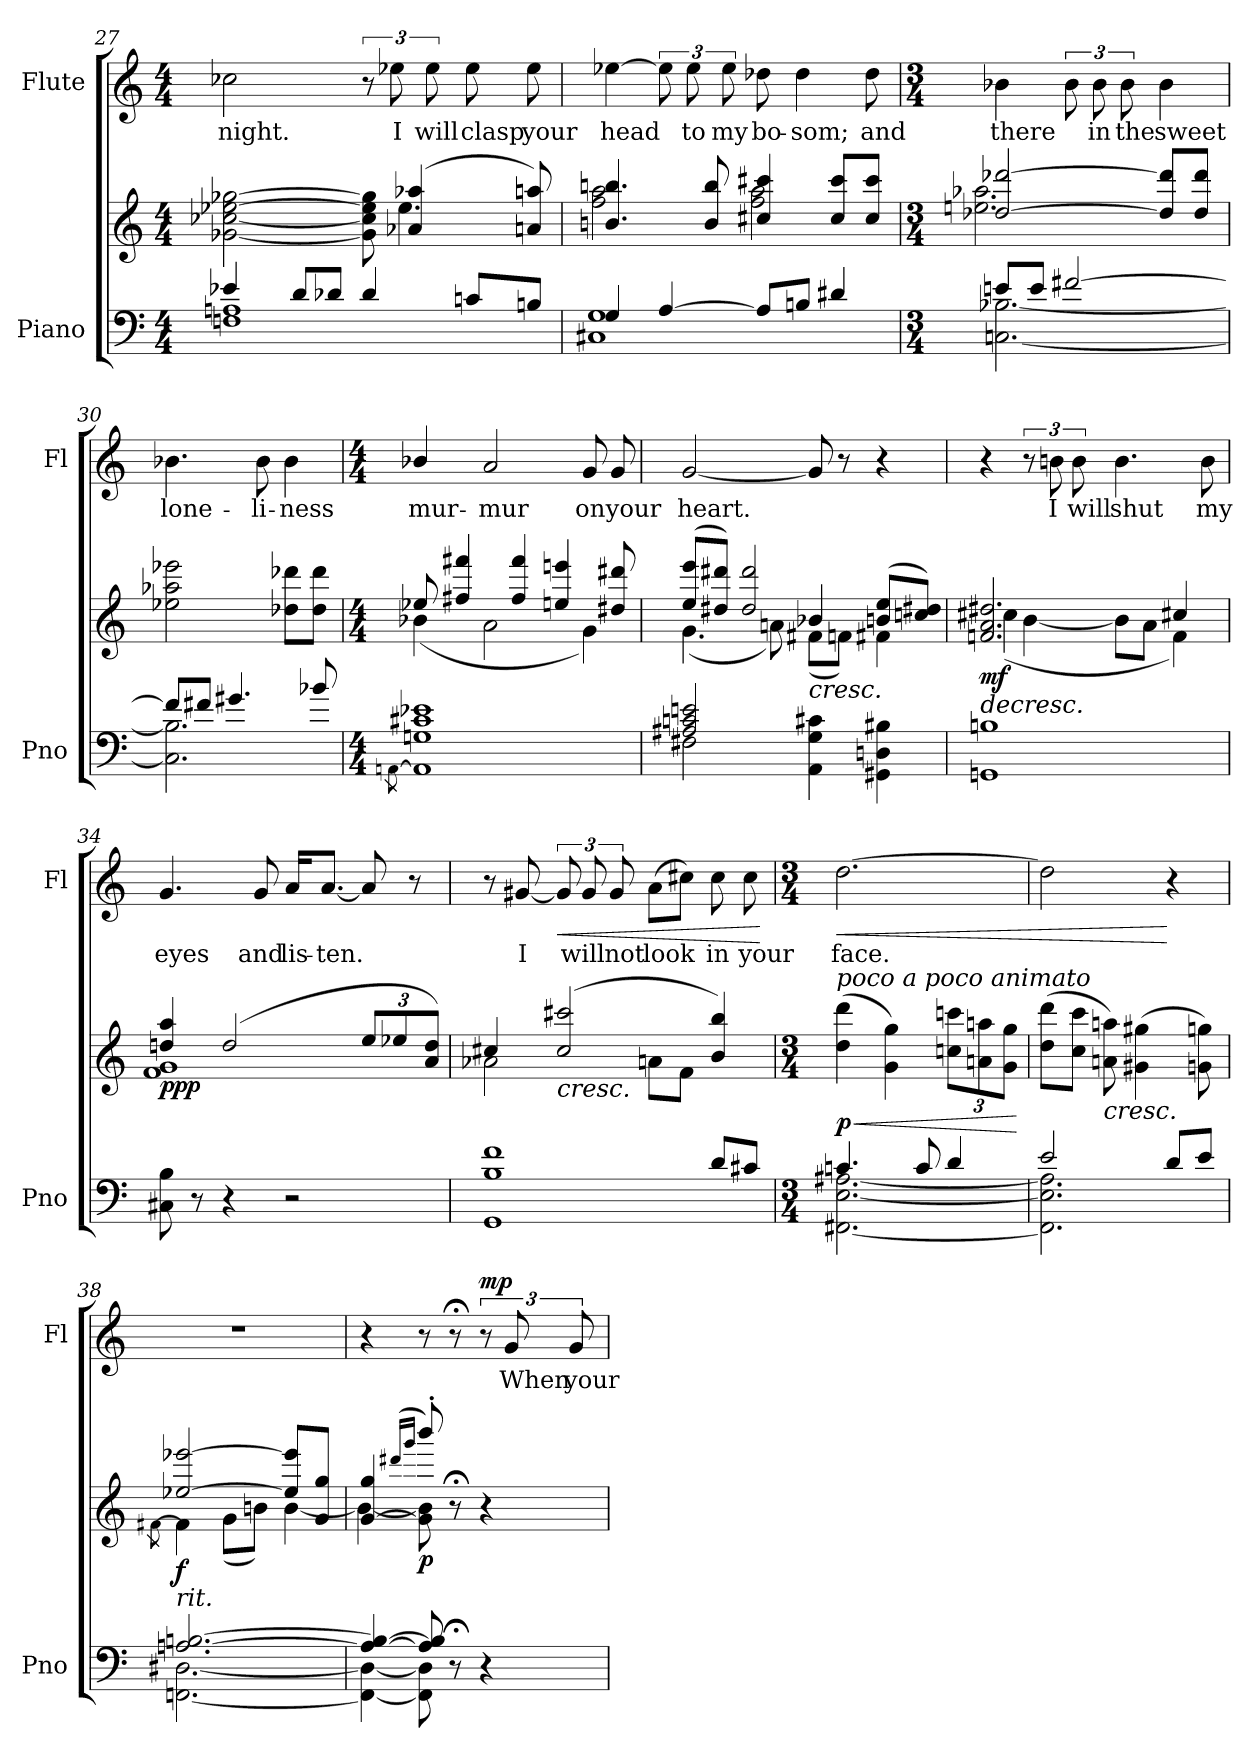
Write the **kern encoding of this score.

**kern	**kern	**dynam	**kern	**text	**dynam
*part2	*part2	*part2	*part1	*part1	*part1
*staff3	*staff2	*staff2/3	*staff1	*staff1	*staff1
*I"Piano	*	*	*I"Flute	*	*
*I'Pno	*	*	*I'Fl	*	*
*clefF4	*clefG2	*	*clefG2	*	*
*k[]	*k[]	*	*k[]	*	*
*M4/4	*M4/4	*	*M4/4	*	*
=27	=27	=27	=27	=27	=27
*^	*^	*	*	*	*
!	!	!	!	!	!	!LO:LY:b	!
4e-X/	1Fn 1An	[2g-X\ [2cc-X\ [2ee-X\ [2gg-X\	8ryy	.	2cc-X\	night.	.
*	*	*v	*v	*	*	*	*
8d/L	.	.	.	.	.	.
8d-X/J	.	.	.	.	.	.
4d-/	.	8g-\] 8cc-\] 8ee-\] 8gg-\]	.	12r	.	.
!	!	!	!	!	!LO:LY:b	!
.	.	.	.	12ee-X\	I	.
*	*	*^	*	*	*	*
.	.	(>4a-X/ 4aa-X/	4.ee-\	.	.	.	.
!	!	!	!	!	!	!LO:LY:b	!
.	.	.	.	.	12ee-\	will	.
!	!	!	!	!	!	!LO:LY:b	!
8cn/L	.	.	.	.	8ee-\	clasp	.
!	!	!	!	!	!	!LO:LY:b	!
8Bn/J	.	8an/ 8aan/)	.	.	8ee-\	your	.
=28	=28	=28	=28	=28	=28	=28	=28
!	!	!	!	!	!	!LO:LY:b	!
4G/	1C#X 1G	4.bn/ 4.bbn/	2ff\ 2aa\	.	[4ee-X\	head	.
[4A/	.	.	.	.	12ee-\]	.	.
!	!	!	!	!	!	!LO:LY:b	!
.	.	.	.	.	12ee-\	to	.
.	.	8b/ 8bb/	.	.	.	.	.
!	!	!	!	!	!	!LO:LY:b	!
.	.	.	.	.	12ee-\	my	.
!	!	!	!	!	!	!LO:LY:b	!
8A/L]	.	4cc#X/ 4ccc#X/	2ff\ 2aa\	.	8dd-X\	bo-	.
!	!	!	!	!	!	!LO:LY:b	!
8Bn/J	.	.	.	.	4dd-\	-som;	.
4d#X/	.	8cc#/ 8ccc#/L	.	.	.	.	.
!	!	!	!	!	!	!LO:LY:b	!
.	.	8cc#/ 8ccc#/J	.	.	8dd-\	and	.
!!LO:PB:g=z
=29	=29	=29	=29	=29	=29	=29	=29
*M3/4	*	*M3/4	*	*	*M3/4	*	*
!	!	!	!	!	!	!LO:LY:b	!
8en/L	[2.Cn\ [2.B-X\	[<2dd-X/ [2ddd-X/	2.een\ 2.aa-X\	.	4b-X\	there	.
8e/J	.	.	.	.	.	.	.
[2f#X/	.	.	.	.	12b-\	.	.
!	!	!	!	!	!	!LO:LY:b	!
.	.	.	.	.	12b-\	in	.
!	!	!	!	!	!	!LO:LY:b	!
.	.	.	.	.	12b-\	the	.
!	!	!	!	!	!	!LO:LY:b	!
.	.	8dd-/] 8ddd-/]L	.	.	4b-\	sweet	.
.	.	8dd-/ 8ddd-/J	.	.	.	.	.
*	*	*v	*v	*	*	*	*
=30	=30	=30	=30	=30	=30	=30
!	!	!	!	!	!LO:LY:b	!
8f#/L]	2.C\] 2.B-\]	2ee-X\ 2aa-X\ 2eee-X\	.	4.b-X\	lone-	.
8f#X/J	.	.	.	.	.	.
4.g#X/	.	.	.	.	.	.
!	!	!	!	!	!LO:LY:b	!
.	.	.	.	8b-\	-li-	.
!	!	!	!	!	!LO:LY:b	!
.	.	8dd-X\ 8ddd-X\L	.	4b-\	-ness	.
8b-X/	.	8dd-\ 8ddd-\J	.	.	.	.
*v	*v	*	*	*	*	*
=31	=31	=31	=31	=31	=31
*M4/4	*M4/4	*	*M4/4	*	*
[<8qAAn\	.	.	.	.	.
*	*^	*	*	*	*
!	!	!	!	!	!LO:LY:b	!
1AA] 1Gn 1c#X 1e-X	8ee-X/	(4b-X\	.	4b-X/	mur-	.
.	4ff#X/ 4fff#X/	.	.	.	.	.
!	!	!	!	!	!LO:LY:b	!
.	.	2a\	.	2a/	-mur	.
.	4ff#/ 4fff#/	.	.	.	.	.
.	4een/ 4eeen/	.	.	.	.	.
!	!	!	!	!	!LO:LY:b	!
.	.	4g\)	.	8g/	on	.
!	!	!	!	!	!LO:LY:b	!
.	8dd#X/ 8ddd#X/	.	.	8g/	your	.
!!LO:LB:g=z
=32	=32	=32	=32	=32	=32	=32
*^	*	*^	*	*	*	*
!	!	!	!	!	!	!	!LO:LY:b	!
2A#X/ 2cn/ 2en/	2F#X\	(<8ee/ 8eee/L	(4.g\	2ryy	.	[2g/	heart.	.
.	.	8dd#X/ 8ddd#X/J)	.	.	.	.	.	.
.	.	2dd#/ 2ddd#/	.	.	.	.	.	.
.	.	.	8an\)	.	.	.	.	.
!	!	!	!	!	!LO:HP:b	!	!	!
4AA\ 4G\ 4c#X\	2ryy	.	(8f#X\L	4b-X/	<	8g/]	.	.
.	.	.	8fn\J)	.	.	8r	.	.
4GG#X\ 4Dn\ 4B#X\	.	(8bn/ 8ee/L	4f#X\	4ryy	.	4r	.	.
.	.	8ccn/ 8dd#X/J)	.	.	.	.	.	.
*v	*v	*	*	*	*	*	*	*
*	*v	*v	*v	*	*	*	*
=33	=33	=33	=33	=33	=33
!	!	!LO:HP:b	!	!	!
*	*^	*	*	*	*
!	!	!	!LO:DY:n=1:b	!	!	!
1GGn 1Bn	2.fn/ 2.a/ 2.dd#X/	(4cc#X\	> mf	4r	.	.
.	.	[4b\	.	12r	.	.
!	!	!	!	!	!LO:LY:b	!
.	.	.	.	12bn\	I	.
!	!	!	!	!	!LO:LY:b	!
.	.	.	.	12b\	will	.
!	!	!	!	!	!LO:LY:b	!
.	.	8b\L]	.	4.b\	shut	.
.	.	8a\J	.	.	.	.
.	4cc#X/	4f\)	[	.	.	.
!	!	!	!	!	!LO:LY:b	!
.	.	.	.	8b\	my	.
=34	=34	=34	=34	=34	=34	=34
!	!	!	!LO:DY:b	!	!LO:LY:b	!
8C#X\ 8B\	4ddn/ 4aa/	1f 1g	ppp	4.g/	eyes	.
8r	.	.	.	.	.	.
4r	(2dd/	.	.	.	.	.
!	!	!	!	!	!LO:LY:b	!
.	.	.	.	8g/	and	.
!	!	!	!	!	!LO:LY:b	!
2r	.	.	.	16a/KL	lis-	.
!	!	!	!	!	!LO:LY:b	!
.	.	.	.	[8.a/J	-ten.	.
*	*Xbrackettup	*	*	*	*	*
.	12ee/L	.	.	8a/]	.	.
.	12ee-X/	.	.	.	.	.
.	.	.	.	8r	.	.
.	12a/ 12dd/J)	.	.	.	.	.
!!LO:LB:g=z
=35	=35	=35	=35	=35	=35	=35
*^	*	*	*	*	*	*
2.ryy	1GG 1B 1f	4cc#X/	2a-X\	.	8r	.	.
!	!	!	!	!	!	!LO:LY:b	!
.	.	.	.	.	[8g#X/	I	.
!	!	!	!	!LO:HP:b	!	!	!LO:HP:b
.	.	(2cc#/ 2ccc#X/	.	<	12g#/]	.	<
!	!	!	!	!	!	!LO:LY:b	!
.	.	.	.	.	12g#/	will	.
!	!	!	!	!	!	!LO:LY:b	!
.	.	.	.	.	12g#/	not	.
!	!	!	!	!	!	!LO:LY:b	!
.	.	.	(8an\L	.	(8a\L	look	.
.	.	.	8f\J	.	8cc#X\J)	.	.
!	!	!	!	!	!	!LO:LY:b	!
8d/L	.	4b/ 4bb/)	4ryy	.	8cc#\	in	.
!	!	!	!	!	!	!LO:LY:b	!
8c#X/J)	.	.	.	.	8cc#\	your	.
*v	*v	*	*	*	*	*	*
*	*v	*v	*	*	*	*
.	.	]	.	.	[
=36	=36	=36	=36	=36	=36
*M3/4	*M3/4	*	*M3/4	*	*
*^	*	*	*	*	*
!	!	!LO:TX:a:i:t=poco a poco animato	!	!	!	!
!	!	!	!LO:HP:b	!	!LO:LY:b	!LO:HP:b
!	!	!	!LO:DY:n=1:b	!	!	!
4.cn/	[2.FF#X\ [2.E\ [2.A#X\	(4dd\ 4ddd\	< p	[2.dd\	face.	<
.	.	4g\ 4gg\)	.	.	.	.
8c/	.	.	.	.	.	.
4d/	.	12ccn\ 12cccn\L	.	.	.	.
.	.	12an\ 12aan\	.	.	.	.
.	.	12g\ 12gg\J	.	.	.	.
*v	*v	*	*	*	*	*
.	.	[	.	.	.
=37	=37	=37	=37	=37	=37
*^	*	*	*	*	*
2e/	2.FF#\] 2.E\] 2.A#\]	(8dd\ 8ddd\L	.	2dd\]	.	.
.	.	8cc\ 8ccc\J	.	.	.	.
!	!	!LO:TX:b:i:t=cresc.	!	!	!	!
.	.	8an\ 8aan\)	.	.	.	.
.	.	(4g#X\ 4gg#X\	.	.	.	.
8d/L	.	.	.	4r	.	[
8e/J	.	8gn\ 8ggn\)	.	.	.	.
!!LO:LB:g=z
=38	=38	=38	=38	=38	=38	=38
*	*	*^	*	*	*	*
.	.	.	[>8qf#X\	.	.	.	.
!	!	!LO:TX:b:i:t=rit.	!	!	!	!	!
!	!	!	!	!LO:DY:b	!	!	!
[2.An/ [2.Bn/	[2.FFn\ [2.D#X\	[2ee-X/ [2eee-X/	4f#\]	f	2.r	.	.
.	.	.	(8g\L	.	.	.	.
.	.	.	8bn\J)	.	.	.	.
.	.	8ee-/] 8eee-/]L	[>4b\	.	.	.	.
.	.	8g/ 8gg/J	.	.	.	.	.
=39	=39	=39	=39	=39	=39	=39	=39
4A/_ 4B/_	4FF\_ 4D#\_	[<4g/ 4gg/	4b\_	.	4r	.	.
.	.	(16qddd#X/LL	.	.	.	.	.
.	.	16qggg/JJ	.	.	.	.	.
!	!	!	!	!LO:DY:n=1:b	!	!	!
8A/] 8B/]	8FF\] 8D#\]	8bbb'/)	8g\] 8b\]	[ p	8r	.	.
8r;<	4.ryy	8r;<	4.ryy	.	8r;<	.	.
!	!	!	!	!	!	!	!LO:DY:a
4r	.	4r	.	.	12r	.	mp
!	!	!	!	!	!	!LO:LY:b	!
.	.	.	.	.	12g/	When	.
!	!	!	!	!	!	!LO:LY:b	!
.	.	.	.	.	12g/	your	.
*v	*v	*	*	*	*	*	*
*	*v	*v	*	*	*	*
=	=	=	=	=	=
*-	*-	*-	*-	*-	*-
